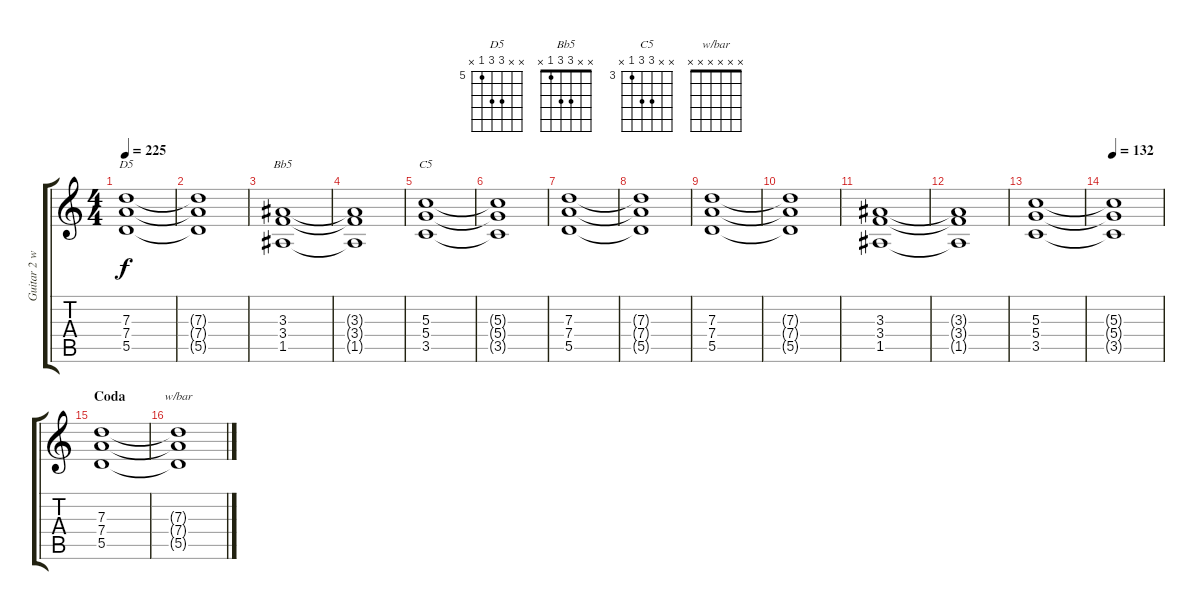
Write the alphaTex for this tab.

\track ("Guitar 2 w/Distortion" "Guitar 2 w") {instrument distortionguitar}
\staff {score tabs}
\tuning (E4 B3 G3 D3 A2 E2) {hide}
\chord ("D5" x x 7 7 5 x) {firstfret 5}
\chord ("Bb5" x x 3 3 1 x)
\chord ("C5" x x 5 5 3 x) {firstfret 3}
\chord ("w/bar" x x x x x x) {firstfret 0}
\ts (4 4)
\tempo 225
\clef g2
\ks c
(7.3 7.4 5.5).1{ch "D5" dy f} |
(7.3{t} 7.4{t} 5.5{t}).1 |
(3.3 3.4 1.5).1{ch "Bb5"} |
(3.3{t} 3.4{t} 1.5{t}).1 |
(5.3 5.4 3.5).1{ch "C5"} |
(5.3{t} 5.4{t} 3.5{t}).1 |
(7.3 7.4 5.5).1 |
(7.3{t} 7.4{t} 5.5{t}).1 |
(7.3 7.4 5.5).1 |
(7.3{t} 7.4{t} 5.5{t}).1 |
(3.3 3.4 1.5).1 |
(3.3{t} 3.4{t} 1.5{t}).1 |
(5.3 5.4 3.5).1 |
\tempo 132
(5.3{t} 5.4{t} 3.5{t}).1 |
\section ("" "Coda")
(7.3 7.4 5.5).1 |
(7.3{t} 7.4{t} 5.5{t}).1{ch "w/bar"}
